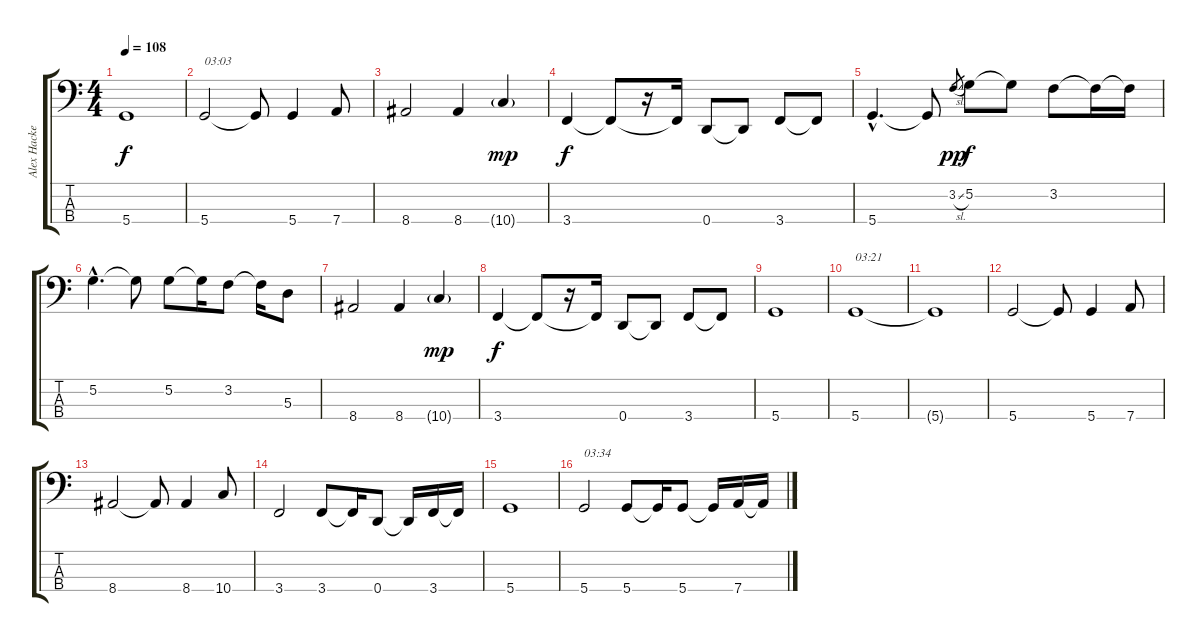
\track ("Alex Hacke - Bass" "Alex Hacke") {instrument electricbasspick}
\staff {score tabs}
\tuning (G2 D2 A1 D1) {hide}
\ts (4 4)
\tempo 108
\clef f4
\ks c
5.4.1{dy f} |
5.4.2{txt "03:03"} 5.4{t}.8 5.4.4 7.4.8 |
8.4.2 8.4.4 10.4{g}.4{dy mp} |
3.4.4{dy f} 3.4{t}.8 r.16 3.4{t}.16 0.4.8 0.4{t}.8 3.4.8 3.4{t}.8 |
5.4{hac}.4{d} 5.4{t}.8 3.2{sl}.8{gr dy pp} 5.2.8{dy f} 5.2{t}.8 3.2.8 3.2{t}.16 3.2{t}.16 |
5.2{hac}.4{d} 5.2{t}.8 5.2.8 5.2{t}.16 3.2.8 3.2{t}.16 5.3.8 |
8.4.2 8.4.4 10.4{g}.4{dy mp} |
3.4.4{dy f} 3.4{t}.8 r.16 3.4{t}.16 0.4.8 0.4{t}.8 3.4.8 3.4{t}.8 |
5.4.1 |
5.4.1{txt "03:21"} |
5.4{t}.1 |
5.4.2 5.4{t}.8 5.4.4 7.4.8 |
8.4.2 8.4{t}.8 8.4.4 10.4.8 |
3.4.2 3.4.8 3.4{t}.16 0.4.8 0.4{t}.16 3.4.16 3.4{t}.16 |
5.4.1 |
5.4.2{txt "03:34"} 5.4.8 5.4{t}.16 5.4.8 5.4{t}.16 7.4.16 7.4{t}.16
